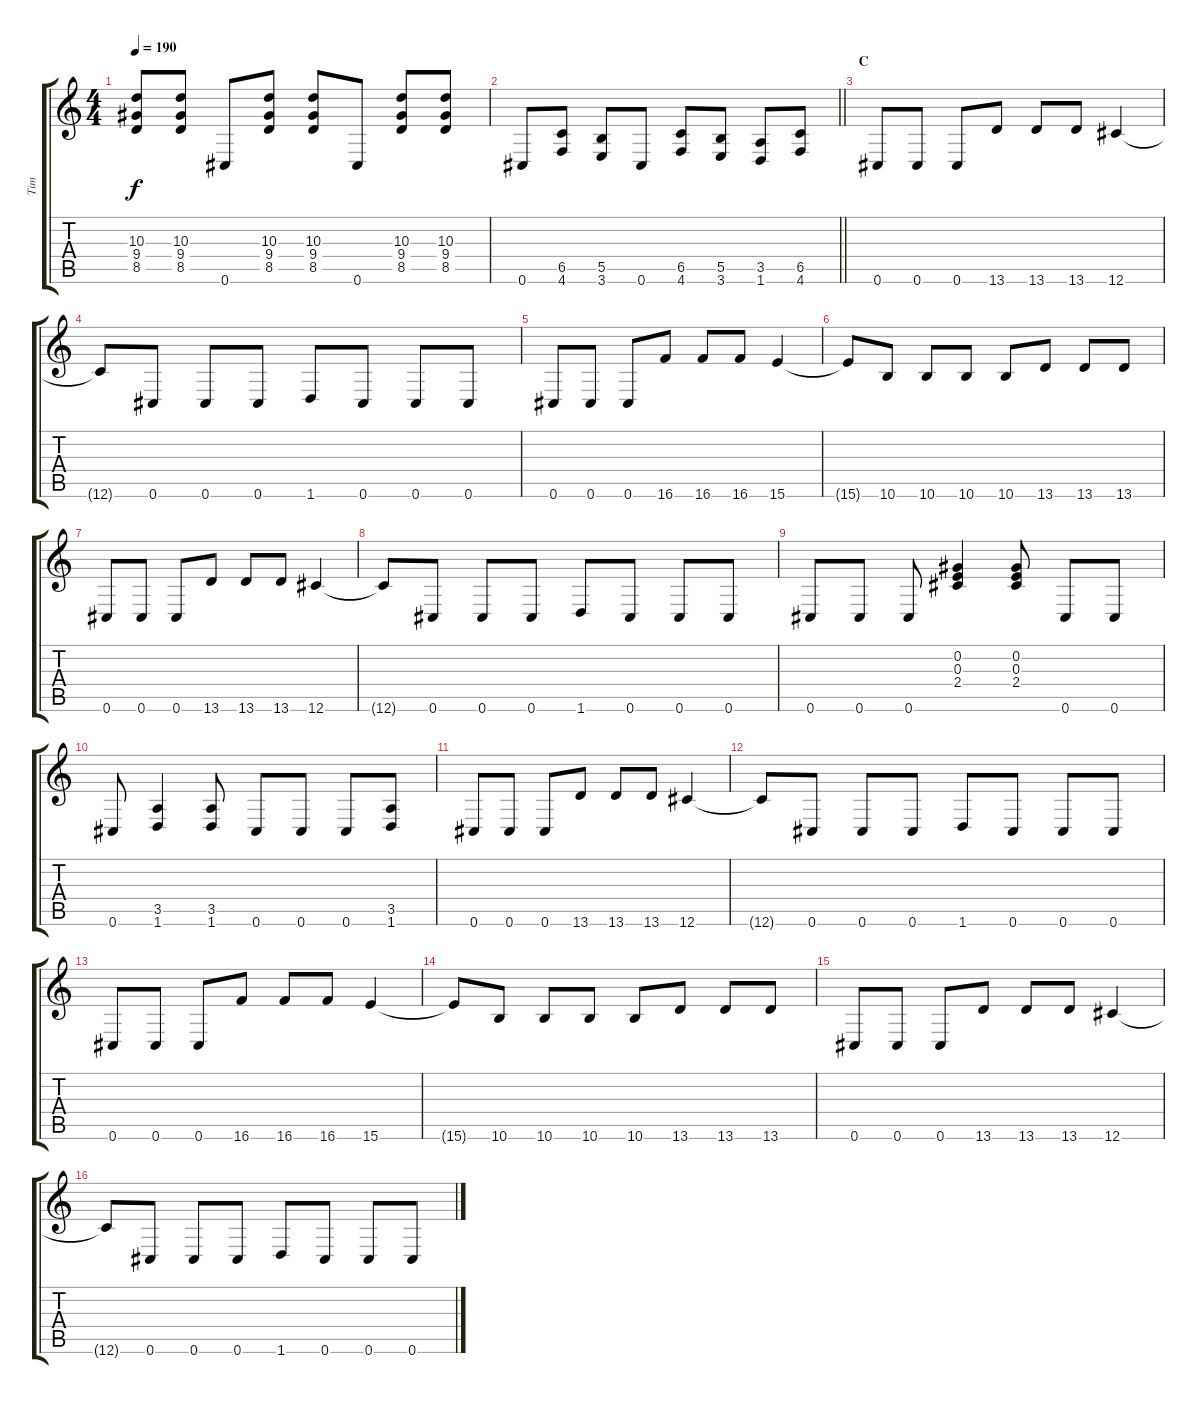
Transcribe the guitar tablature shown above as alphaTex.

\track ("Tim" "Tim") {instrument distortionguitar}
\staff {score tabs}
\tuning (Db4 Ab3 E3 B2 Gb2 Db2) {hide}
\ts (4 4)
\tempo 190
\clef g2
\ks c
(10.3 9.4 8.5).8{dy f} (10.3 9.4 8.5).8 0.6.8 (10.3 9.4 8.5).8 (10.3 9.4 8.5).8 0.6.8 (10.3 9.4 8.5).8 (10.3 9.4 8.5).8 |
\barLineRight lightlight
0.6.8 (6.5 4.6).8 (5.5 3.6).8 0.6.8 (6.5 4.6).8 (5.5 3.6).8 (3.5 1.6).8 (6.5 4.6).8 |
\section ("" "C")
0.6.8 0.6.8 0.6.8 13.6.8 13.6.8 13.6.8 12.6.4 |
12.6{t}.8 0.6.8 0.6.8 0.6.8 1.6.8 0.6.8 0.6.8 0.6.8 |
0.6.8 0.6.8 0.6.8 16.6.8 16.6.8 16.6.8 15.6.4 |
15.6{t}.8 10.6.8 10.6.8 10.6.8 10.6.8 13.6.8 13.6.8 13.6.8 |
0.6.8 0.6.8 0.6.8 13.6.8 13.6.8 13.6.8 12.6.4 |
12.6{t}.8 0.6.8 0.6.8 0.6.8 1.6.8 0.6.8 0.6.8 0.6.8 |
0.6.8 0.6.8 0.6.8 (0.2 0.3 2.4).4 (0.2 0.3 2.4).8 0.6.8 0.6.8 |
0.6.8 (3.5 1.6).4 (3.5 1.6).8 0.6.8 0.6.8 0.6.8 (3.5 1.6).8 |
0.6.8 0.6.8 0.6.8 13.6.8 13.6.8 13.6.8 12.6.4 |
12.6{t}.8 0.6.8 0.6.8 0.6.8 1.6.8 0.6.8 0.6.8 0.6.8 |
0.6.8 0.6.8 0.6.8 16.6.8 16.6.8 16.6.8 15.6.4 |
15.6{t}.8 10.6.8 10.6.8 10.6.8 10.6.8 13.6.8 13.6.8 13.6.8 |
0.6.8 0.6.8 0.6.8 13.6.8 13.6.8 13.6.8 12.6.4 |
12.6{t}.8 0.6.8 0.6.8 0.6.8 1.6.8 0.6.8 0.6.8 0.6.8
